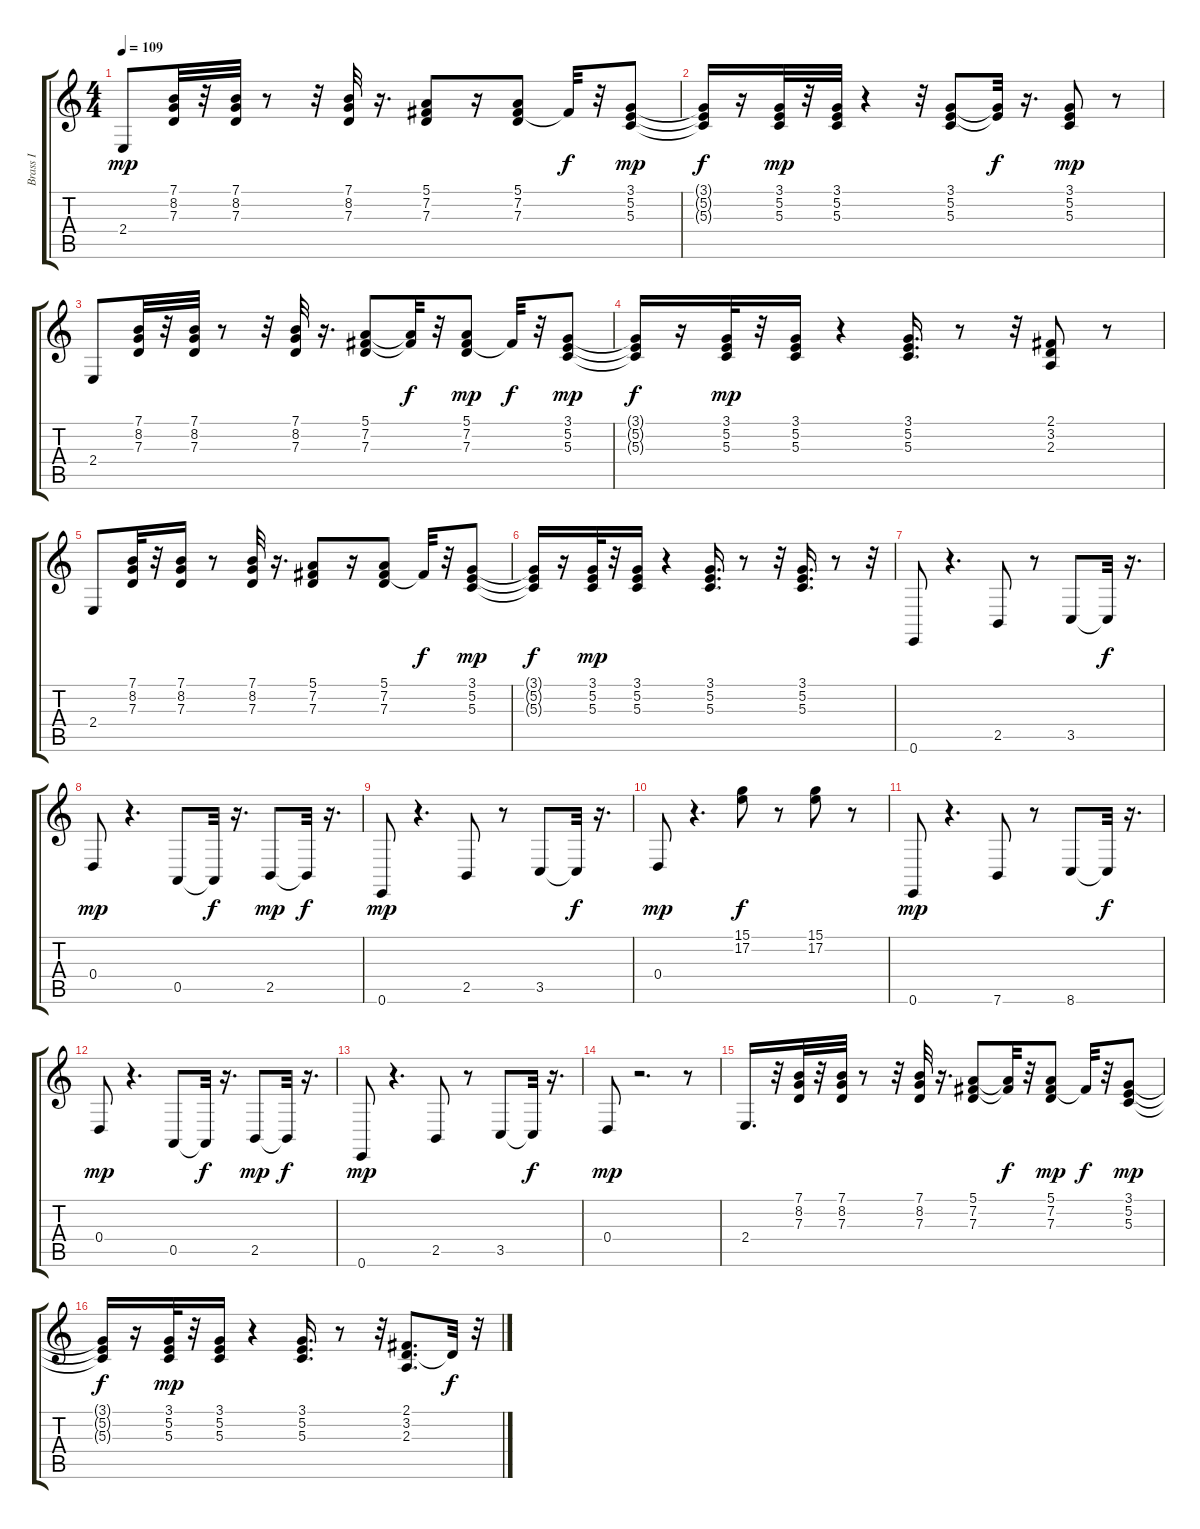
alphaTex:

\track ("Brass I" "Brass I") {instrument synthbrass1}
\staff {score tabs}
\tuning (E4 B3 G3 D3 A2 E2) {hide}
\ts (4 4)
\tempo 109
\clef g2
\ks c
2.4.8{dy mp} (7.1 8.2 7.3).32 r.32 (7.1 8.2 7.3).32 r.8 r.32 (7.1 8.2 7.3).32 r.16{d} (5.1 7.2 7.3).8 r.16 (5.1 7.2 7.3).8 7.2{t}.32{dy f} r.32 (3.1 5.2 5.3).8{dy mp} |
(3.1{t} 5.2{t} 5.3{t}).16{dy f} r.16 (3.1 5.2 5.3).32{dy mp} r.32 (3.1 5.2 5.3).32 r.4 r.32 (3.1 5.2 5.3).8 (3.1{t} 5.2{t}).32{dy f} r.16{d} (3.1 5.2 5.3).8{dy mp} r.8 |
2.4.8 (7.1 8.2 7.3).32 r.32 (7.1 8.2 7.3).32 r.8 r.32 (7.1 8.2 7.3).32 r.16{d} (5.1 7.2 7.3).8 (5.1{t} 7.2{t}).32{dy f} r.32 (5.1 7.2 7.3).8{dy mp} 7.2{t}.32{dy f} r.32 (3.1 5.2 5.3).8{dy mp} |
(3.1{t} 5.2{t} 5.3{t}).16{dy f} r.16 (3.1 5.2 5.3).32{dy mp} r.32 (3.1 5.2 5.3).16 r.4 (3.1 5.2 5.3).16{d} r.8 r.32 (2.1 3.2 2.3).8 r.8 |
2.4.8 (7.1 8.2 7.3).32 r.32 (7.1 8.2 7.3).16 r.8 (7.1 8.2 7.3).32 r.16{d} (5.1 7.2 7.3).8 r.16 (5.1 7.2 7.3).8 7.2{t}.32{dy f} r.32 (3.1 5.2 5.3).8{dy mp} |
(3.1{t} 5.2{t} 5.3{t}).16{dy f} r.16 (3.1 5.2 5.3).32{dy mp} r.32 (3.1 5.2 5.3).16 r.4 (3.1 5.2 5.3).16{d} r.8 r.32 (3.1 5.2 5.3).16{d} r.8 r.32 |
0.6.8 r.4{d} 2.5.8 r.8 3.5.8 3.5{t}.32{dy f} r.16{d} |
0.4.8{dy mp} r.4{d} 0.5.8 0.5{t}.32{dy f} r.16{d} 2.5.8{dy mp} 2.5{t}.32{dy f} r.16{d} |
0.6.8{dy mp} r.4{d} 2.5.8 r.8 3.5.8 3.5{t}.32{dy f} r.16{d} |
0.4.8{dy mp} r.4{d} (15.1 17.2).8{dy f} r.8 (15.1 17.2).8 r.8 |
0.6.8{dy mp} r.4{d} 7.6.8 r.8 8.6.8 8.6{t}.32{dy f} r.16{d} |
0.4.8{dy mp} r.4{d} 0.5.8 0.5{t}.32{dy f} r.16{d} 2.5.8{dy mp} 2.5{t}.32{dy f} r.16{d} |
0.6.8{dy mp} r.4{d} 2.5.8 r.8 3.5.8 3.5{t}.32{dy f} r.16{d} |
0.4.8{dy mp} r.2{d} r.8 |
2.4.16{d} r.32 (7.1 8.2 7.3).32 r.32 (7.1 8.2 7.3).32 r.8 r.32 (7.1 8.2 7.3).32 r.16{d} (5.1 7.2 7.3).8 (5.1{t} 7.2{t}).32{dy f} r.32 (5.1 7.2 7.3).8{dy mp} 7.2{t}.32{dy f} r.32 (3.1 5.2 5.3).8{dy mp} |
(3.1{t} 5.2{t} 5.3{t}).16{dy f} r.16 (3.1 5.2 5.3).32{dy mp} r.32 (3.1 5.2 5.3).16 r.4 (3.1 5.2 5.3).16{d} r.8 r.32 (2.1 3.2 2.3).8{d} 3.2{t}.32{dy f} r.32
